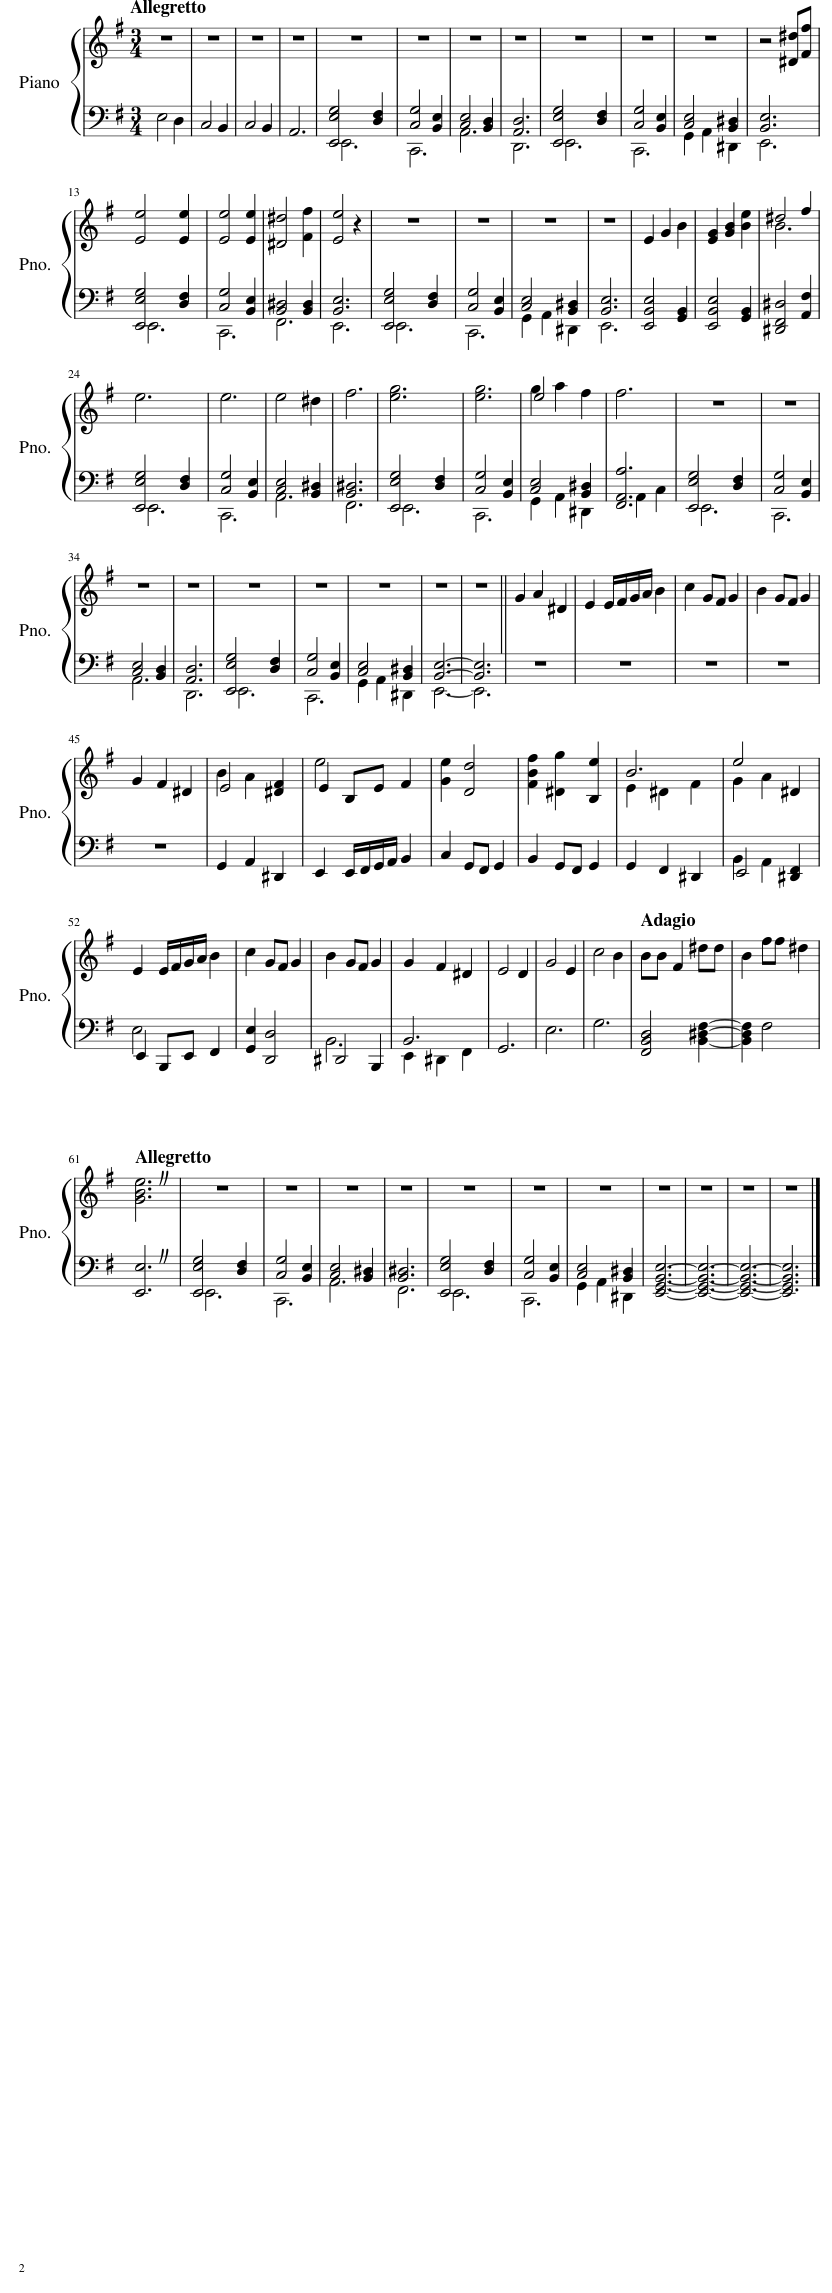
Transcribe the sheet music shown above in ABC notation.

X:1
%%score { ( 1 4 ) | ( 2 3 ) }
L:1/8
Q:1/4=120
M:3/4
I:linebreak $
K:G
V:1 treble
V:4 treble
V:2 bass
V:3 bass
V:1
 z6 | z6 | z6 | z6 | z6 | %5
 z6 | z6 | z6 | z6 | z6 | %10
 z6 | z4 [^D^d][Ff] |$ [Ee]4 [Ee]2 | [Ee]4 [Ee]2 | [^D^d]4 [Ff]2 | %15
 [Ee]4 z2 | z6 | z6 | z6 | z6 | %20
 E2 G2 B2 | [EG]2 [GB]2 [Be]2 | ^d4 f2 |$ e6 | e6 | %25
 e4 ^d2 | f6 | [eg]6 | [eg]6 | e4 f2 | %30
 f6 | z6 | z6 |$ z6 | z6 | %35
 z6 | z6 | z6 | z6 | z6 || %40
 G2 A2 ^D2 | E2 E/F/G/A/ B2 | c2 GF G2 | B2 GF G2 |$ G2 F2 ^D2 | %45
 E4 [^DF]2 | E2 B,E F2 | [Ge]2 [Dd]4 | [FBf]2 [^Dg]2 [B,e]2 | B6 | %50
 e4 ^D2 |$ E2 E/F/G/A/ B2 | c2 GF G2 | B2 GF G2 | G2 F2 ^D2 | %55
 E4 D2 | G4 E2 | c4 B2 |[Q:1/4=72] BB F2 ^dd | B2 ff ^d2 |$ %60
[Q:1/4=120] [GBe]6 | z6 | z6 | z6 | z6 | %65
 z6 | z6 | z6 | z6 | z6 | %70
 z6 | z6 |] %72
V:2
 E,4 D,2 | C,4 B,,2 | C,4 B,,2 | A,,6 | [E,,E,G,]4 [D,F,]2 | %5
 [C,G,]4 [B,,E,]2 | [C,E,]4 [B,,D,]2 | [A,,D,]6 | [E,,E,G,]4 [D,F,]2 | [C,G,]4 [B,,E,]2 | %10
 [C,E,]4 [B,,^D,]2 | [B,,E,]6 |$ [E,,E,G,]4 [D,F,]2 | [C,G,]4 [B,,E,]2 | [B,,^D,]4 [B,,D,]2 | %15
 [B,,E,]6 | [E,,E,G,]4 [D,F,]2 | [C,G,]4 [B,,E,]2 | [C,E,]4 [B,,^D,]2 | [B,,E,]6 | %20
 [E,,B,,E,]4 [G,,B,,]2 | [E,,B,,E,]4 [G,,B,,]2 | [^D,,F,,^D,]4 [A,,F,]2 |$ [E,,E,G,]4 [D,F,]2 | [C,G,]4 [B,,E,]2 | %25
 [C,E,]4 [B,,^D,]2 | [B,,^D,]6 | [E,,E,G,]4 [D,F,]2 | [C,G,]4 [B,,E,]2 | [C,E,]4 [B,,^D,]2 | %30
 [F,,A,,A,]6 | [E,,E,G,]4 [D,F,]2 | [C,G,]4 [B,,E,]2 |$ [C,E,]4 [B,,D,]2 | [A,,D,]6 | %35
 [E,,E,G,]4 [D,F,]2 | [C,G,]4 [B,,E,]2 | [C,E,]4 [B,,^D,]2 | [B,,E,]6- | [B,,E,]6 || %40
 z6 | z6 | z6 | z6 |$ z6 | %45
 G,,2 A,,2 ^D,,2 | E,,2 E,,/F,,/G,,/A,,/ B,,2 | C,2 G,,F,, G,,2 | B,,2 G,,F,, G,,2 | G,,2 F,,2 ^D,,2 | %50
 E,,4 [^D,,F,,]2 |$ E,,2 B,,,E,, F,,2 | [G,,E,]2 [D,,D,]4 | ^D,,4 B,,,2 | B,,6 | %55
 G,,6 | E,6 | G,6 | [F,,B,,D,]4 [B,,^D,F,]2- | [B,,D,F,]2 F,4 |$ %60
 [E,,E,]6 | [E,,E,G,]4 [D,F,]2 | [C,G,]4 [B,,E,]2 | [C,E,]4 [B,,^D,]2 | [B,,^D,]6 | %65
 [E,,E,G,]4 [D,F,]2 | [C,G,]4 [B,,E,]2 | [C,E,]4 [B,,^D,]2 | [E,,G,,B,,E,]6- | [E,,G,,B,,E,]6- | %70
 [E,,G,,B,,E,]6- | [E,,G,,B,,E,]6 |] %72
V:3
 x6 | x6 | x6 | x6 | E,,6 | %5
 C,,6 | A,,6 | D,,6 | E,,6 | C,,6 | %10
 G,,2 A,,2 ^D,,2 | E,,6 |$ E,,6 | C,,6 | F,,6 | %15
 E,,6 | E,,6 | C,,6 | G,,2 A,,2 ^D,,2 | E,,6 | %20
 x6 | x6 | x6 |$ E,,6 | C,,6 | %25
 A,,6 | F,,6 | E,,6 | C,,6 | G,,2 A,,2 ^D,,2 | %30
 x2 A,,2 C,2 | E,,6 | C,,6 |$ A,,6 | D,,6 | %35
 E,,6 | C,,6 | G,,2 A,,2 ^D,,2 | E,,6- | E,,6 || %40
 x6 | x6 | x6 | x6 |$ x6 | %45
 x6 | x6 | x6 | x6 | x6 | %50
 B,,2 A,,2 x2 |$ E,4 x2 | x6 | B,,6 | E,,2 ^D,,2 F,,2 | %55
 x6 | x6 | x6 | x6 | x6 |$ %60
 x6 | E,,6 | C,,6 | A,,6 | F,,6 | %65
 E,,6 | C,,6 | G,,2 A,,2 ^D,,2 | x6 | x6 | %70
 x6 | x6 |] %72
V:4
 x6 | x6 | x6 | x6 | x6 | %5
 x6 | x6 | x6 | x6 | x6 | %10
 x6 | x6 |$ x6 | x6 | x6 | %15
 x6 | x6 | x6 | x6 | x6 | %20
 x6 | x6 | B6 |$ x6 | x6 | %25
 x6 | x6 | x6 | x6 | g2 a2 x2 | %30
 x6 | x6 | x6 |$ x6 | x6 | %35
 x6 | x6 | x6 | x6 | x6 || %40
 x6 | x6 | x6 | x6 |$ x6 | %45
 B2 A2 x2 | e4 x2 | x6 | x6 | E2 ^D2 F2 | %50
 G2 A2 x2 |$ x6 | x6 | x6 | x6 | %55
 x6 | x6 | x6 | x6 | x6 |$ %60
 x6 | x6 | x6 | x6 | x6 | %65
 x6 | x6 | x6 | x6 | x6 | %70
 x6 | x6 |] %72
